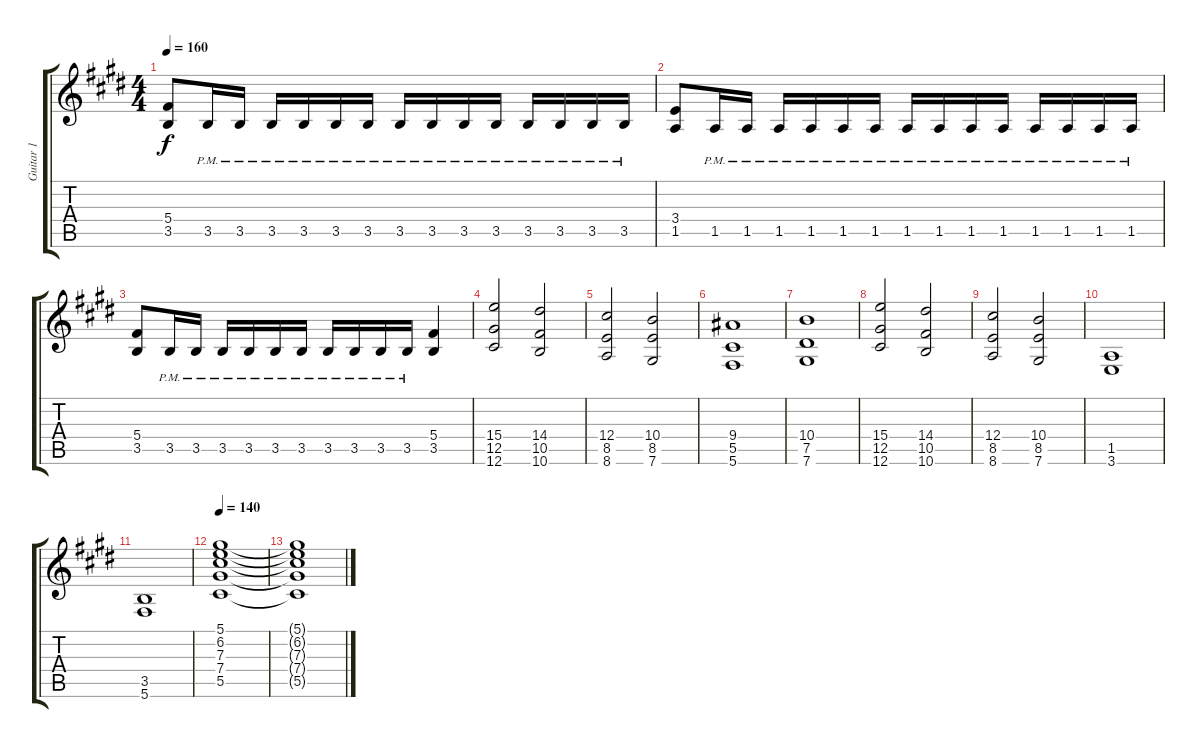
\track ("Guitar 1" "Guitar 1") {instrument overdrivenguitar}
\staff {score tabs}
\tuning (Eb4 Bb3 Gb3 Db3 Ab2 Db2) {hide}
\ts (4 4)
\tempo 160
\clef g2
\ks e
(5.4 3.5).8{dy f} 3.5{pm}.16 3.5{pm}.16 3.5{pm}.16 3.5{pm}.16 3.5{pm}.16 3.5{pm}.16 3.5{pm}.16 3.5{pm}.16 3.5{pm}.16 3.5{pm}.16 3.5{pm}.16 3.5{pm}.16 3.5{pm}.16 3.5{pm}.16 |
(3.4 1.5).8 1.5{pm}.16 1.5{pm}.16 1.5{pm}.16 1.5{pm}.16 1.5{pm}.16 1.5{pm}.16 1.5{pm}.16 1.5{pm}.16 1.5{pm}.16 1.5{pm}.16 1.5{pm}.16 1.5{pm}.16 1.5{pm}.16 1.5{pm}.16 |
(5.4 3.5).8 3.5{pm}.16 3.5{pm}.16 3.5{pm}.16 3.5{pm}.16 3.5{pm}.16 3.5{pm}.16 3.5{pm}.16 3.5{pm}.16 3.5{pm}.16 3.5{pm}.16 (5.4 3.5).4 |
(15.4 12.5 12.6).2 (14.4 10.5 10.6).2 |
(12.4 8.5 8.6).2 (10.4 8.5 7.6).2 |
(9.4 5.5 5.6).1 |
(10.4 7.5 7.6).1 |
(15.4 12.5 12.6).2 (14.4 10.5 10.6).2 |
(12.4 8.5 8.6).2 (10.4 8.5 7.6).2 |
(1.5 3.6).1 |
(3.5 5.6).1 |
\tempo 140
(5.1 6.2 7.3 7.4 5.5).1 |
(5.1{t} 6.2{t} 7.3{t} 7.4{t} 5.5{t}).1
